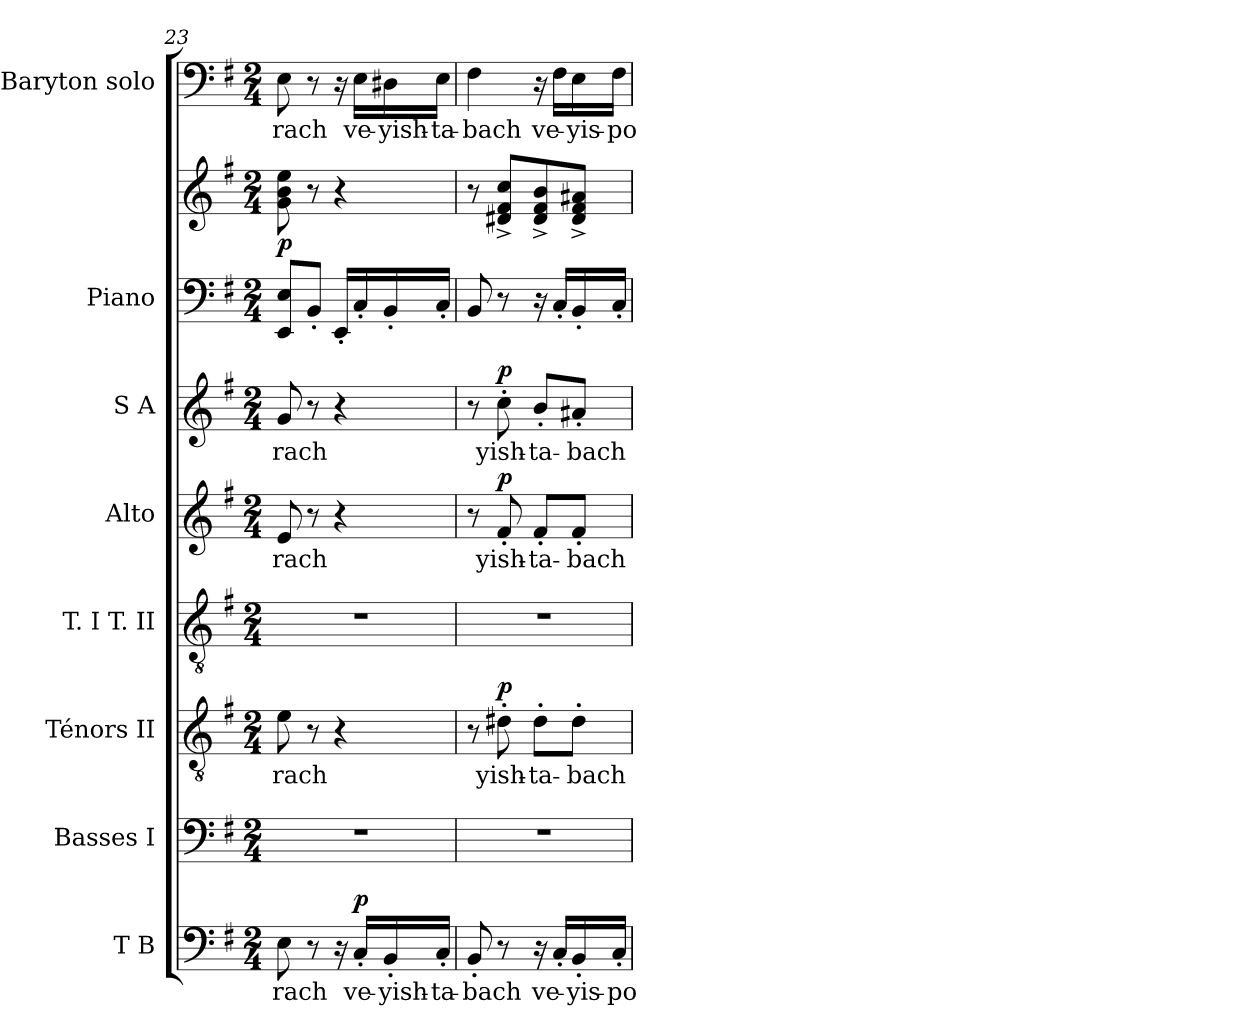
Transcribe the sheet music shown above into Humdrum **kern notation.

**kern	**text	**dynam	**kern	**kern	**text	**dynam	**kern	**kern	**text	**dynam	**kern	**text	**dynam	**kern	**kern	**dynam	**kern	**text
*part8	*part8	*part8	*part7	*part6	*part6	*part6	*part5	*part4	*part4	*part4	*part3	*part3	*part3	*part2	*part2	*part2	*part1	*part1
*staff9	*staff9	*staff9	*staff8	*staff7	*staff7	*staff7	*staff6	*staff5	*staff5	*staff5	*staff4	*staff4	*staff4	*staff3	*staff2	*staff2/3	*staff1	*staff1
*I"T B	*	*	*I"Basses I	*I"Ténors II	*	*	*I"T. I T. II	*I"Alto	*	*	*I"S A	*	*	*I"Piano	*	*	*I"Baryton solo	*
*I'B. 2	*	*	*I'B. 1	*I'T. 2	*	*	*I'T. 1	*I'A.	*	*	*I'S.	*	*	*I'P.	*	*	*I'Bar.	*
!!LO:LB:g=z
*clefF4	*	*	*clefF4	*clefGv2	*	*	*clefGv2	*clefG2	*	*	*clefG2	*	*	*clefF4	*clefG2	*	*clefF4	*
*	*	*	*	*ITrd7c12	*	*	*ITrd7c12	*	*	*	*	*	*	*	*	*	*	*
*k[f#]	*	*	*k[f#]	*k[f#]	*	*	*k[f#]	*k[f#]	*	*	*k[f#]	*	*	*k[f#]	*k[f#]	*	*k[f#]	*
*e:	*	*	*e:	*e:	*	*	*e:	*e:	*	*	*e:	*	*	*e:	*e:	*	*e:	*
*M2/4	*	*	*M2/4	*M2/4	*	*	*M2/4	*M2/4	*	*	*M2/4	*	*	*M2/4	*M2/4	*	*M2/4	*
=23	=23	=23	=23	=23	=23	=23	=23	=23	=23	=23	=23	=23	=23	=23	=23	=23	=23	=23
!	!LO:LY:b:color=#000000	!	!LO:N:vis=1	!	!	!	!	!	!	!	!	!	!	!	!	!	!	!
!	!	!	!	!	!LO:LY:b:color=#000000	!	!LO:N:vis=1	!	!	!	!	!	!	!	!	!	!	!
!	!	!	!	!	!	!	!	!	!LO:LY:b:color=#000000	!	!	!	!	!	!	!	!	!
!	!	!	!	!	!	!	!	!	!	!	!	!LO:LY:b:color=#000000	!	!	!	!	!	!
!	!	!	!	!	!	!	!	!	!	!	!	!	!	!	!	!	!	!LO:LY:b:color=#000000
8Ei\	-rach	.	2r	8Ei\	-rach	.	2r	8ei/	-rach	.	8gi/	-rach	.	8EEi/ 8EiL	8gi\ 8bi 8eei	p	8Ei\	-rach
8r	.	.	.	8r	.	.	.	8r	.	.	8r	.	.	8BB'i/J	8r	.	8r	.
16r	.	.	.	4r	.	.	.	4r	.	.	4r	.	.	16EE'i/LL	4r	.	16r	.
!	!LO:LY:b:color=#000000	!	!	!	!	!	!	!	!	!	!	!	!	!	!	!	!	!
!	!	!	!	!	!	!	!	!	!	!	!	!	!	!	!	!	!	!LO:LY:b:color=#000000
16C'i/LL	ve-	p	.	.	.	.	.	.	.	.	.	.	.	16C'i/	.	.	16Ei\LL	ve-
!	!LO:LY:b:color=#000000	!	!	!	!	!	!	!	!	!	!	!	!	!	!	!	!	!
!	!	!	!	!	!	!	!	!	!	!	!	!	!	!	!	!	!	!LO:LY:b:color=#000000
16BB'i/	-yish-	.	.	.	.	.	.	.	.	.	.	.	.	16BB'i/	.	.	16D#Xi\	-yish-
!	!LO:LY:b:color=#000000	!	!	!	!	!	!	!	!	!	!	!	!	!	!	!	!	!
!	!	!	!	!	!	!	!	!	!	!	!	!	!	!	!	!	!	!LO:LY:b:color=#000000
16C'i/JJ	-ta-	.	.	.	.	.	.	.	.	.	.	.	.	16C'i/JJ	.	.	16Ei\JJ	-ta-
=24	=24	=24	=24	=24	=24	=24	=24	=24	=24	=24	=24	=24	=24	=24	=24	=24	=24	=24
!	!LO:LY:b:color=#000000	!	!LO:N:vis=1	!	!	!	!LO:N:vis=1	!	!	!	!	!	!	!	!	!	!	!
!	!	!	!	!	!	!	!	!	!	!	!	!	!	!	!	!	!	!LO:LY:b:color=#000000
8BB'i/	-bach	.	2r	8r	.	.	2r	8r	.	.	8r	.	.	8BBi/	8r	.	4F#i\	-bach
!	!	!	!	!	!LO:LY:b:color=#000000	!	!	!	!	!	!	!	!	!	!	!	!	!
!	!	!	!	!	!	!	!	!	!LO:LY:b:color=#000000	!	!	!	!	!	!	!	!	!
!	!	!	!	!	!	!	!	!	!	!	!	!LO:LY:b:color=#000000	!	!	!	!	!	!
8r	.	.	.	8D#X'i\	yish-	p	.	8f#'i/	yish-	p	8cc'i\	yish-	p	8r	8d#Xi/^ 8f#i^ 8cci^L	.	.	.
!	!	!	!	!	!LO:LY:b:color=#000000	!	!	!	!	!	!	!	!	!	!	!	!	!
!	!	!	!	!	!	!	!	!	!LO:LY:b:color=#000000	!	!	!	!	!	!	!	!	!
!	!	!	!	!	!	!	!	!	!	!	!	!LO:LY:b:color=#000000	!	!	!	!	!	!
16r	.	.	.	8D#'i\L	-ta-	.	.	8f#'i/L	-ta-	.	8b'i/L	-ta-	.	16r	8d#i/^ 8f#i^ 8bi^	.	16r	.
!	!LO:LY:b:color=#000000	!	!	!	!	!	!	!	!	!	!	!	!	!	!	!	!	!
!	!	!	!	!	!	!	!	!	!	!	!	!	!	!	!	!	!	!LO:LY:b:color=#000000
16C'i/LL	ve-	.	.	.	.	.	.	.	.	.	.	.	.	16C'i/LL	.	.	16F#i\LL	ve-
!	!LO:LY:b:color=#000000	!	!	!	!	!	!	!	!	!	!	!	!	!	!	!	!	!
!	!	!	!	!	!LO:LY:b:color=#000000	!	!	!	!	!	!	!	!	!	!	!	!	!
!	!	!	!	!	!	!	!	!	!LO:LY:b:color=#000000	!	!	!	!	!	!	!	!	!
!	!	!	!	!	!	!	!	!	!	!	!	!LO:LY:b:color=#000000	!	!	!	!	!	!
!	!	!	!	!	!	!	!	!	!	!	!	!	!	!	!	!	!	!LO:LY:b:color=#000000
16BB'i/	-yis-	.	.	8D#'i\J	-bach	.	.	8f#'i/J	-bach	.	8a#X'i/J	-bach	.	16BB'i/	8d#i/^ 8f#i^ 8a#Xi^J	.	16Ei\	-yis-
!	!LO:LY:b:color=#000000	!	!	!	!	!	!	!	!	!	!	!	!	!	!	!	!	!
!	!	!	!	!	!	!	!	!	!	!	!	!	!	!	!	!	!	!LO:LY:b:color=#000000
16C'i/JJ	-po	.	.	.	.	.	.	.	.	.	.	.	.	16C'i/JJ	.	.	16F#i\JJ	-po
=	=	=	=	=	=	=	=	=	=	=	=	=	=	=	=	=	=	=
*-	*-	*-	*-	*-	*-	*-	*-	*-	*-	*-	*-	*-	*-	*-	*-	*-	*-	*-
